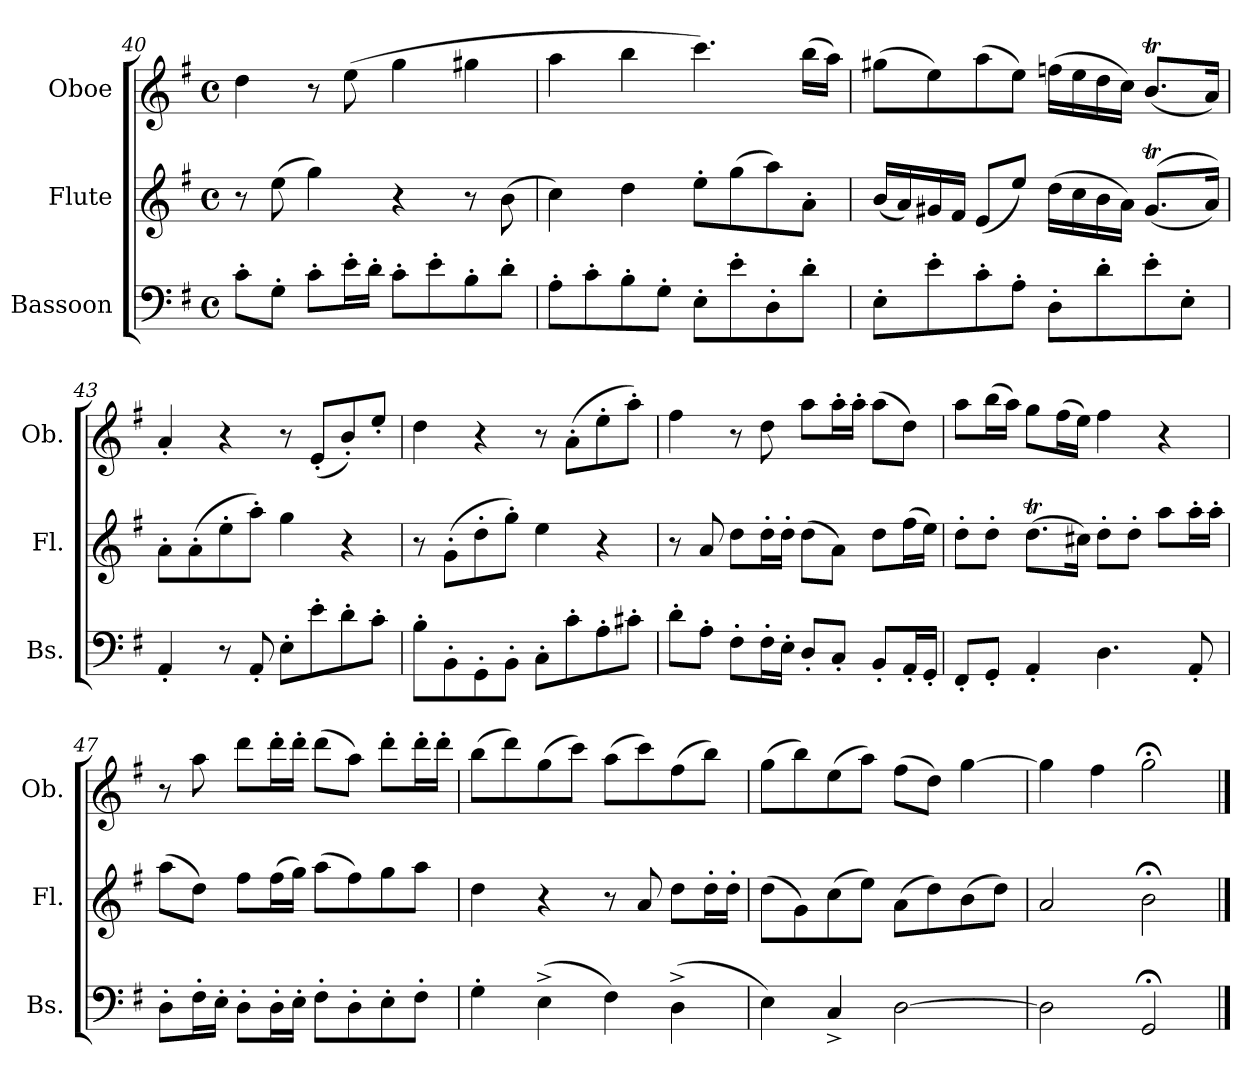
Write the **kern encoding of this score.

**kern	**kern	**kern
*part3	*part2	*part1
*staff3	*staff2	*staff1
*I"Bassoon	*I"Flute	*I"Oboe
*I'Bs.	*I'Fl.	*I'Ob.
!!LO:LB:g=z
*clefF4	*clefG2	*clefG2
*k[f#]	*k[f#]	*k[f#]
*M4/4	*M4/4	*M4/4
*met(c)	*met(c)	*met(c)
=40	=40	=40
8c'\L	8r	4dd\
8G'\J	(>8ee\	.
8c'\L	4gg\)	8r
16e'\L	.	(>8ee\
16d'\JJ	.	.
8c'\L	4r	4gg\
8e'\	.	.
8B'\	8r	4gg#X\
8d'\J	(>8b\	.
=41	=41	=41
8A'\L	4cc\)	4aa\
8c'\	.	.
8B'\	4dd\	4bb\
8G'\J	.	.
8E'\L	8ee'\L	4.ccc\)
8e'\	(>8gg\	.
8D'\	8aa\)	.
8d'\J	8a'\J	(>16bb\LL
.	.	16aa\JJ)
=42	=42	=42
8E'\L	(<16b/LL	(>8gg#X\L
.	16a/)	.
8e'\	16g#X/	8ee\)
.	16f#/JJ	.
8c'\	(<8e/L	(>8aa\
8A'\J	8ee/J)	8ee\J)
8D'\L	(>16dd\LL	(>16ffn\LL
.	16cc\	16ee\
8d'\	16b\	16dd\
.	16a\JJ)	16cc\JJ)
8e'\	(<(<8.g#t/L	(<8.bt/L
8E'\J	.	.
.	16a/Jk))	16a/Jk)
!!LO:LB:g=z
=43	=43	=43
4AA'/	8a'\L	4a'/
.	(>8a'\	.
8r	8ee'\	4r
8AA'/	8aa'\J)	.
8E'\L	4gg\	8r
8e'\	.	(<8e'/L
8d'\	4r	8b'/)
8c'\J	.	8ee'/J
=44	=44	=44
8B'\L	8r	4dd\
8BB'\	(>8g'\L	.
8GG'\	8dd'\	4r
8BB'\J	8gg'\J)	.
8C'\L	4ee\	8r
8c'\	.	(>8a'\L
8A'\	4r	8ee'\
8c#X'\J	.	8aa'\J)
=45	=45	=45
8d'\L	8r	4ff#\
8A'\J	8a/	.
8F#'\L	8dd\L	8r
16F#'\L	16dd'\L	8dd\
16E'\JJ	16dd'\JJ	.
8D'/L	(>8dd\L	8aa\L
8C'/J	8a\J)	16aa'\L
.	.	16aa'\JJ
8BB'/L	8dd\L	(>8aa\L
16AA'/L	(>16ff#\L	8dd\J)
16GG'/JJ	16ee\JJ)	.
=46	=46	=46
8FF#'/L	8dd'\L	8aa\L
8GG'/J	8dd'\J	(>16bb\L
.	.	16aa\JJ)
4AA'/	(>8.ddT\L	8gg\L
.	.	(>16ff#\L
.	16cc#X\Jk)	16ee\JJ)
4.D\	8dd'\L	4ff#\
.	8dd'\J	.
.	8aa\L	4r
8AA'/	16aa'\L	.
.	16aa'\JJ	.
!!LO:LB:g=z
=47	=47	=47
8D'\L	(>8aa\L	8r
16F#'\L	8dd\J)	8aa\
16E'\JJ	.	.
8D'\L	8ff#\L	8ddd\L
16D'\L	(>16ff#\L	16ddd'\L
16E'\JJ	16gg\JJ)	16ddd'\JJ
8F#'\L	(>8aa\L	(>8ddd\L
8D'\	8ff#\)	8aa\J)
8E'\	8gg\	8ddd'\L
8F#'\J	8aa\J	16ddd'\L
.	.	16ddd'\JJ
=48	=48	=48
4G'\	4dd\	(>8bb\L
.	.	8ddd\)
(>4E^\	4r	(>8gg\
.	.	8ccc\J)
4F#\)	8r	(>8aa\L
.	8a/	8ccc\)
(>4D^\	8dd\L	(>8ff#\
.	16dd'\L	8bb\J)
.	16dd'\JJ	.
=49	=49	=49
4E\)	(>8dd\L	(>8gg\L
.	8g\)	8bb\)
4C^/	(>8cc\	(>8ee\
.	8ee\J)	8aa\J)
*	*	*MM100
[2D\	(>8a\L	(>8ff#\L
.	8dd\)	8dd\J)
.	(>8b\	[4gg\
.	8dd\J)	.
=50	=50	=50
*	*	*MM80
2D\]	2a/	4gg\]
.	.	4ff#\
2GG;</	2b;<\	2gg;<\
==	==	==
*-	*-	*-
